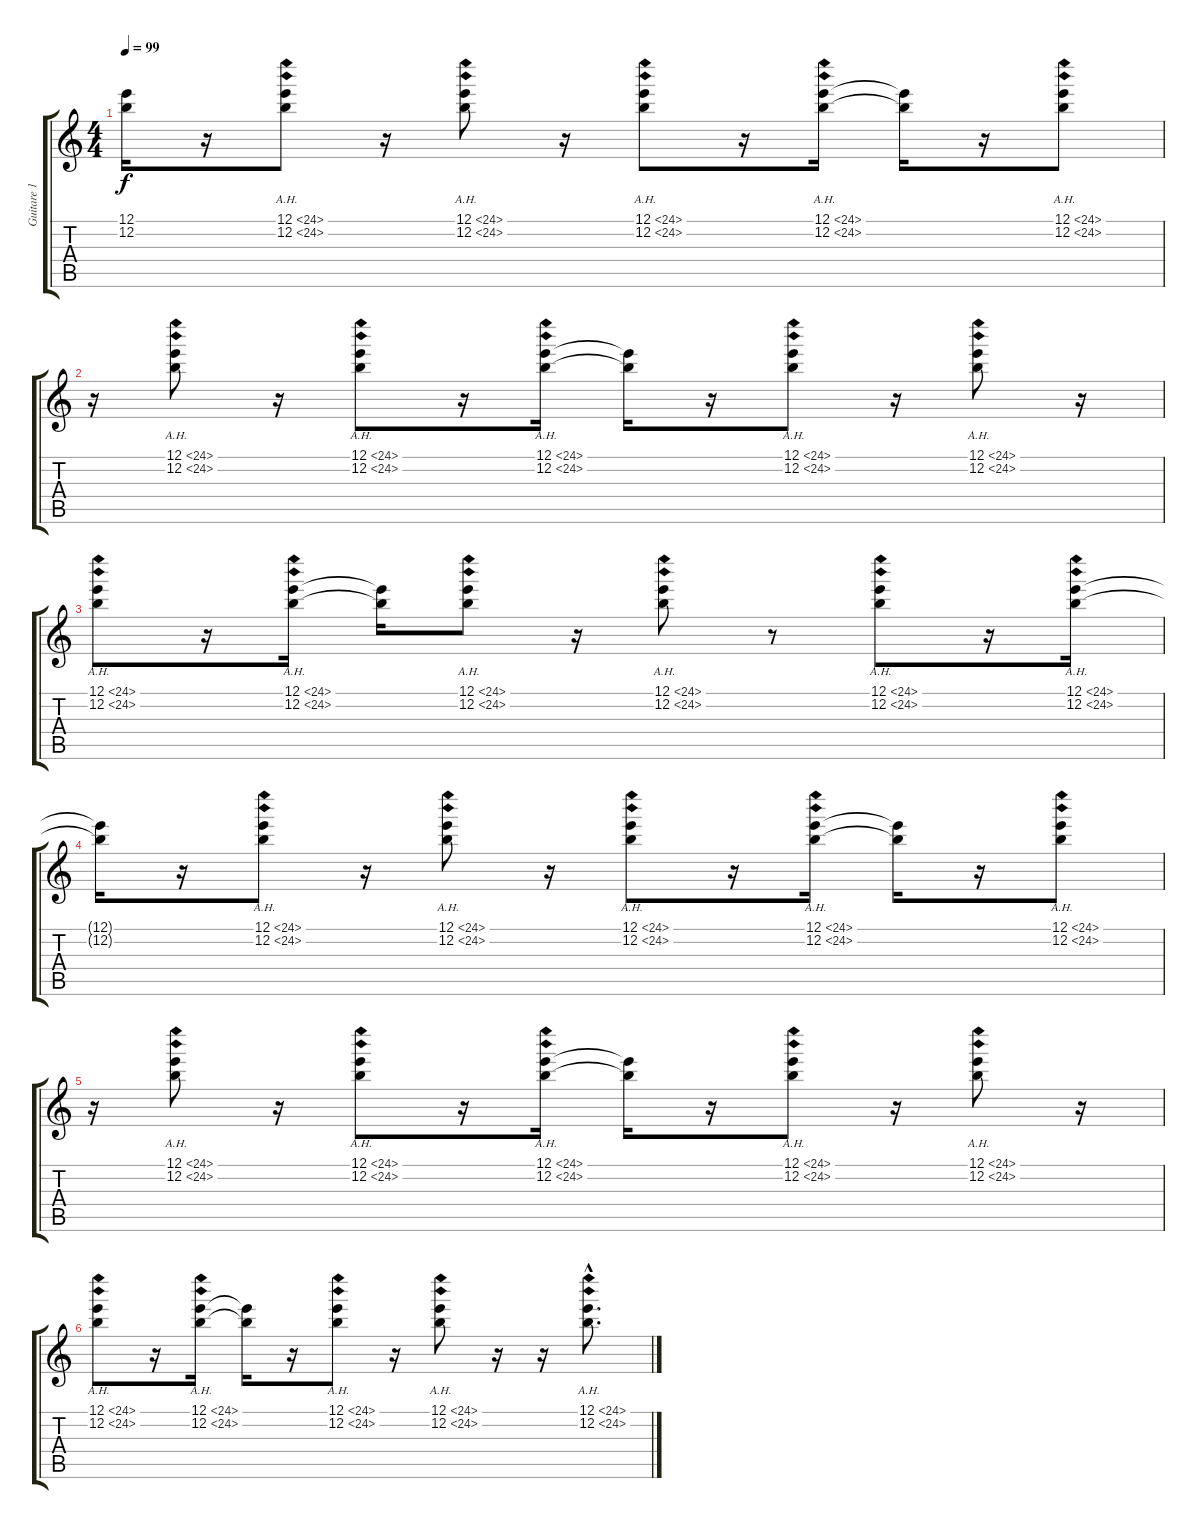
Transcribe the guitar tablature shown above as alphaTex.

\track ("Guitare 1" "Guitare 1") {instrument acousticguitarsteel}
\staff {score tabs}
\tuning (E4 B3 G3 D3 A2 E2) {hide}
\ts (4 4)
\tempo 99
\clef g2
\ks c
(12.1{t} 12.2{t}).16{dy f} r.16 (12.1{ah 12} 12.2{ah 12}).8 r.16 (12.1{ah 12} 12.2{ah 12}).8 r.16 (12.1{ah 12} 12.2{ah 12}).8 r.16 (12.1{ah 12} 12.2{ah 12}).16 (12.1{t} 12.2{t}).16 r.16 (12.1{ah 12} 12.2{ah 12}).8 |
r.16 (12.1{ah 12} 12.2{ah 12}).8 r.16 (12.1{ah 12} 12.2{ah 12}).8 r.16 (12.1{ah 12} 12.2{ah 12}).16 (12.1{t} 12.2{t}).16 r.16 (12.1{ah 12} 12.2{ah 12}).8 r.16 (12.1{ah 12} 12.2{ah 12}).8 r.16 |
(12.1{ah 12} 12.2{ah 12}).8 r.16 (12.1{ah 12} 12.2{ah 12}).16 (12.1{t} 12.2{t}).16 (12.1{ah 12} 12.2{ah 12}).8 r.16 (12.1{ah 12} 12.2{ah 12}).8 r.8 (12.1{ah 12} 12.2{ah 12}).8 r.16 (12.1{ah 12} 12.2{ah 12}).16 |
(12.1{t} 12.2{t}).16 r.16 (12.1{ah 12} 12.2{ah 12}).8 r.16 (12.1{ah 12} 12.2{ah 12}).8 r.16 (12.1{ah 12} 12.2{ah 12}).8 r.16 (12.1{ah 12} 12.2{ah 12}).16 (12.1{t} 12.2{t}).16 r.16 (12.1{ah 12} 12.2{ah 12}).8 |
r.16 (12.1{ah 12} 12.2{ah 12}).8 r.16 (12.1{ah 12} 12.2{ah 12}).8 r.16 (12.1{ah 12} 12.2{ah 12}).16 (12.1{t} 12.2{t}).16 r.16 (12.1{ah 12} 12.2{ah 12}).8 r.16 (12.1{ah 12} 12.2{ah 12}).8 r.16 |
(12.1{ah 12} 12.2{ah 12}).8 r.16 (12.1{ah 12} 12.2{ah 12}).16 (12.1{t} 12.2{t}).16 r.16 (12.1{ah 12} 12.2{ah 12}).8 r.16 (12.1{ah 12} 12.2{ah 12}).8 r.16 r.16 (12.1{ah 12 hac} 12.2{ah 12 hac}).8{d}
